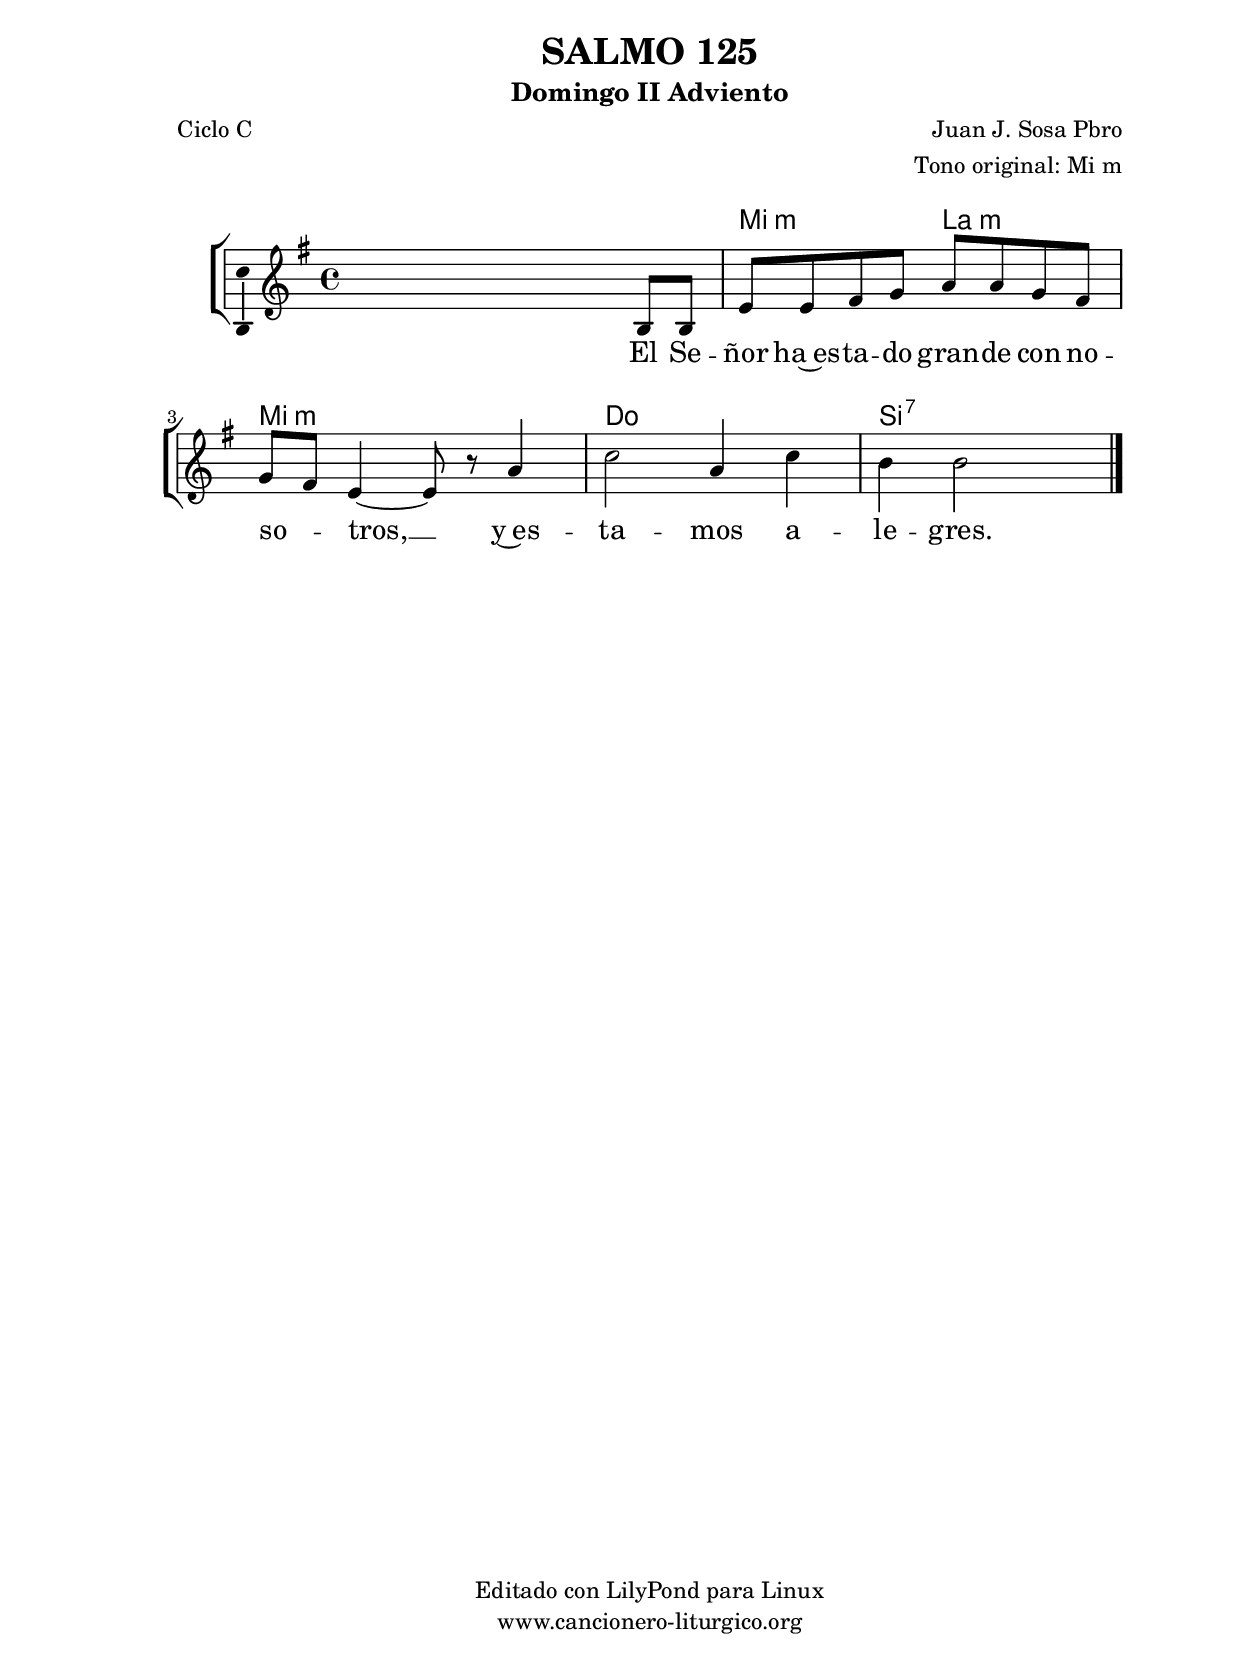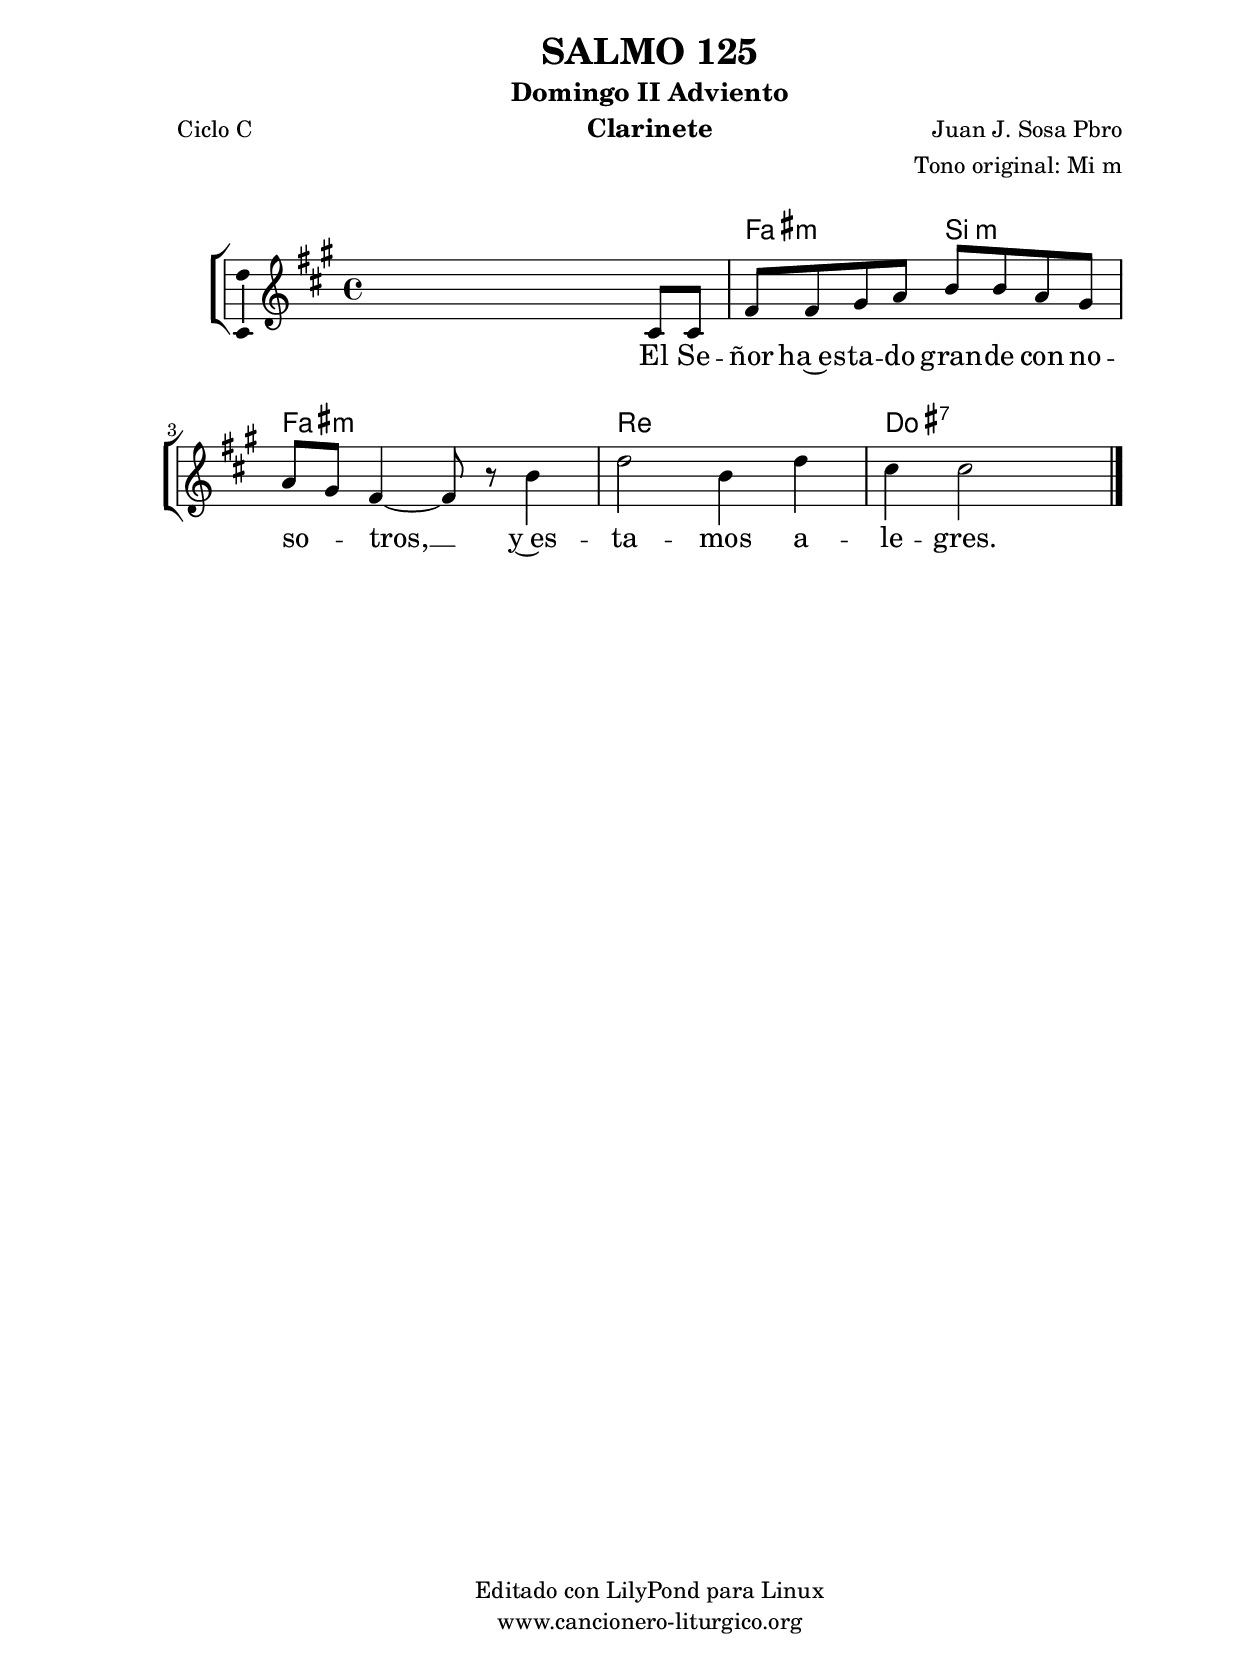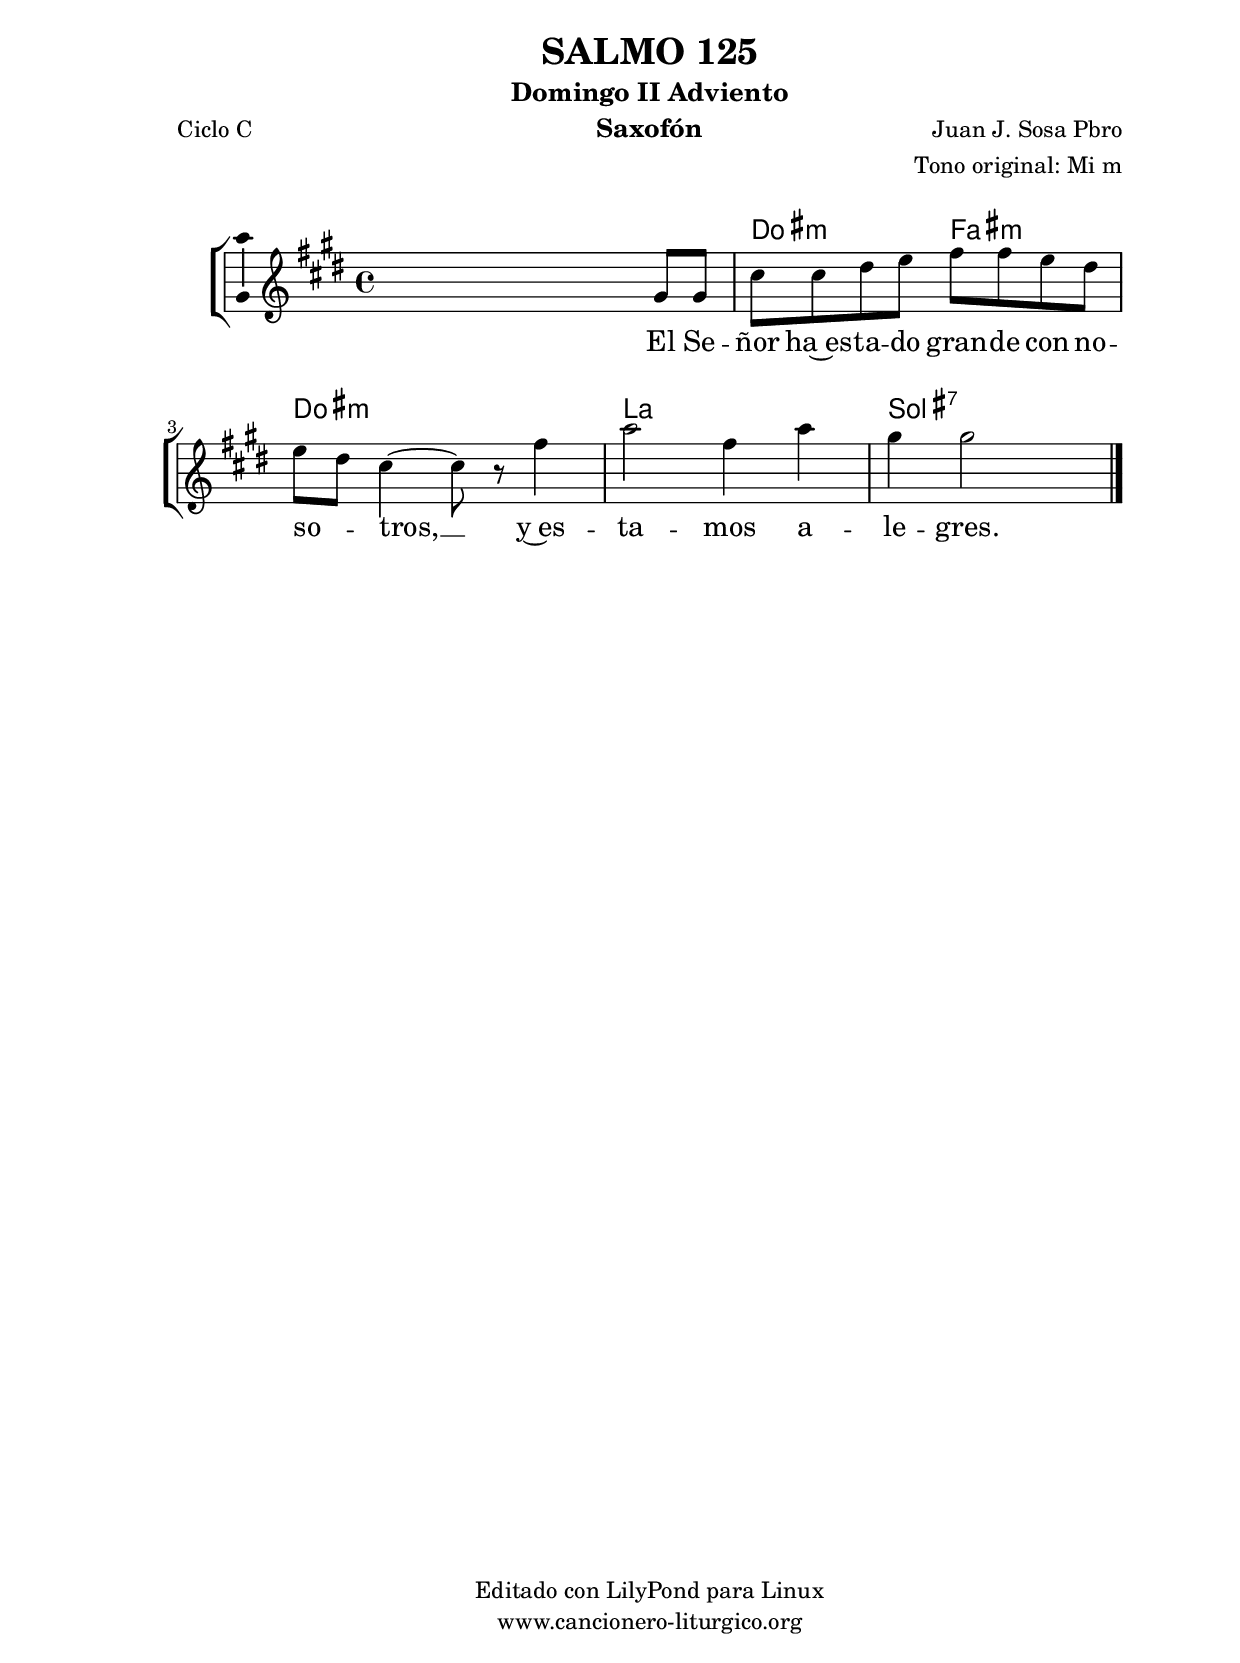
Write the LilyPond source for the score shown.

%
%para convertir .midi en .wav:
%timidity filename.midi -Ow -o finename.wav
%
%
%Para convertir de .wav a .mp3:
%lame -h -m j filename.wav
%
%
%para escuchar el midi:
%timidity nombrefichero.midi
%


%versión de lilypond para la que se ha escrito esta partitura:
\version "2.16.0"

	%Tamaño papel
	#(set-default-paper-size "a4")
	%Tamaño partitura
	#(set-global-staff-size 20)
	%No responde al pulsar sobre una nota
	#(ly:set-option 'point-and-click #f)

%parámetros del encabezamiento:
\header {
	title = "SALMO 125"
	subtitle = "Domingo II Adviento"
	composer = "Juan J. Sosa Pbro"
	poet = "Ciclo C"
	meter = ""
	arranger = "Tono original: Mi m"
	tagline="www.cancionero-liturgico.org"
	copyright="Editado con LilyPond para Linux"
	tiempo = "Adviento"
	usos = "Salmo"
	letra = "El Señor ha estado grande con nosotros, y estamos alegres."
	}

%parámetros asociados al papel:
\paper  {
	oddHeaderMarkup = \markup {\fill-line { \on-the-fly #not-first-page \fromproperty #'header:title \on-the-fly #not-first-page \fromproperty #'header:composer }}
	evenHeaderMarkup = \markup {\fill-line { \fromproperty #'header:composer \fromproperty #'header:title }}
	#(set-paper-size "a4")
	print-page-number = ##f
	first-page-number = 1
	print-first-page-number = ##f
%	head-separation = 3.0 \cm
	top-margin = 2.0 \cm
	bottom-margin = 0.5\cm
%%%	bottom-margin = -1.0\cm
	left-margin = 3.0 \cm
	line-width = 16.0 \cm 
	indent = 8\mm
	interscoreline = 2.\mm
	between-system-space = 15\mm
%	para que las partituras no llenen la hoja:
	ragged-bottom = ##t
%	idem para la última hoja:
	ragged-last-bottom = ##f
%	para que las partituras llenen el ancho del papel:
	ragged-last = ##f
	after-title-space = 2.5 \cm
%page-count=1
%system-count=1

	%Flexible Vertical Spacing
%	markup-markup-spacing =
%	#'((basic-distance . 15) (minimum-distance . 15) (padding . 3))
	markup-system-spacing =
	#'((basic-distance . 15) (minimum-distance . 15) (padding . 3))
	system-system-spacing =
	#'((basic-distance . 15) (minimum-distance . 15) (padding . 3))
	score-system-spacing =
	#'((basic-distance . 15) (minimum-distance . 15) (padding . 5))
%	top-system-spacing = % header
%	#'((basic-distance . 8) (minimum-distance . 0) (padding . 3))
%	top-markup-spacing =
%	#'((basic-distance . 20) (minimum-distance . 20) (padding . 3))
	last-bottom-spacing = % footer
	#'((basic-distance . 5) (minimum-distance . 5) (padding . 3))
%	score-markup-spacing =
%	#'((basic-distance . 16) (minimum-distance . 13) (padding . 3))

	}


%parámetros que afectan a toda la partitura:
global =  {
	%clave de sol (G):
	\clef G
	%armadura:
%%%	\transpose ees c
	\key e \minor
	\tempo 4=100
	\set Score.tempoHideNote = ##t
	}


acordes = {
	\italianChords
	\chordmode {
%%%	\transpose ees c
{

s1
e2:m a:m e:m s c s b:7 s 

	}
	}
}

melodia = 
%%%\transpose ees c
{
	\relative c'{
	\time 4/4

s2 s4 b8 b
e8 e fis g a a g fis
g8 fis e4~e8 r8 a4
c2 a4 c
b4 b2 s4

	\bar "|."
	}
	}


texto = \lyricmode {
El Se -- ñor ha~es -- ta -- do gran -- de con no -- so -- _ tros, __
y~es -- ta -- mos a -- le -- gres.
	}


acordesStaff = \context ChordNames = acordesStaff <<
	\set chordChanges = ##t
	\acordes
	>>


vozStaff = \context Voice = vozStaff
\with {\consists "Ambitus_engraver"}
<<
%	\set Staff.instrumentName = ""
%	\set Staff.shortInstrumentName = ""
%	\set Staff.midiInstrument = #"clarinet"
%	\set Staff.midiInstrument = #"cello"
%	\set Staff.midiInstrument = #"flute"
	\set Staff.midiInstrument = #"electric guitar (jazz)"
%	\set Staff.midiInstrument = #"english horn"
%	\set Staff.midiInstrument = #"violin"
%	\set Staff.midiInstrument = #"glockenspiel"
	\set Staff.midiMinimumVolume = #0.7
	\set Staff.midiMaximumVolume = #0.9
	\global
	\melodia
	>>


textoStaff = \context Lyrics = textoStaff <<
	\lyricsto vozStaff \texto
	>>

\book {
	\score {
		\context ChoirStaff {
			\override StaffGroup.SystemStartBracket #'collapse-height = #1
			\override Score.SystemStartBar #'collapse-height = #1
			<<
			\acordesStaff
			\vozStaff
			\textoStaff
			>>
			}
		\layout {
	    		\context {
				\Lyrics
				\override LyricText #'font-size = #2
				}
	   		 \context {
				\Score
				%fontSize = #3
				\override StaffSymbol #'staff-space = #(magstep +3)
				%\override Beam #'thickness = #0.55
				%\override SpacingSpanner #'spacing-increment = #1.0
				%\override Slur #'height-limit = #1.5
				}
			}
		}
	\score {
		\unfoldRepeats
		\context ChoirStaff {
			<<
			\acordesStaff
			\vozStaff
			>>
			}
		\midi {
	  		\context {
	  			\Score
				tempoWholesPerMinute = #(ly:make-moment 70 4)
				}
			}
		}
	}

%Partitura para clarinete
#(define output-suffix "C")
\book {
	\header{
		instrument = "Clarinete"
		}
	\score {
		\context ChoirStaff {
			\override StaffGroup.SystemStartBracket #'collapse-height = #1
			\override Score.SystemStartBar #'collapse-height = #1
\transpose c d
			<<
			\acordesStaff
			\vozStaff
			\textoStaff
			>>
			}
		\layout {
	    		\context {
				\Lyrics
				\override LyricText #'font-size = #2
				}
	   		 \context {
				\Score
				%fontSize = #3
				\override StaffSymbol #'staff-space = #(magstep +3)
				%\override Beam #'thickness = #0.55
				%\override SpacingSpanner #'spacing-increment = #1.0
				%\override Slur #'height-limit = #1.5
				}
			}
		}
	}

%Partitura para saxofón
#(define output-suffix "S")
\book {
	\header{
		instrument = "Saxofón"
		}
	\score {
		\context ChoirStaff {
			\override StaffGroup.SystemStartBracket #'collapse-height = #1
			\override Score.SystemStartBar #'collapse-height = #1
\transpose c a
			<<
			\acordesStaff
			\vozStaff
			\textoStaff
			>>
			}
		\layout {
	    		\context {
				\Lyrics
				\override LyricText #'font-size = #2
				}
	   		 \context {
				\Score
				%fontSize = #3
				\override StaffSymbol #'staff-space = #(magstep +3)
				%\override Beam #'thickness = #0.55
				%\override SpacingSpanner #'spacing-increment = #1.0
				%\override Slur #'height-limit = #1.5
				}
			}
		}
	}

